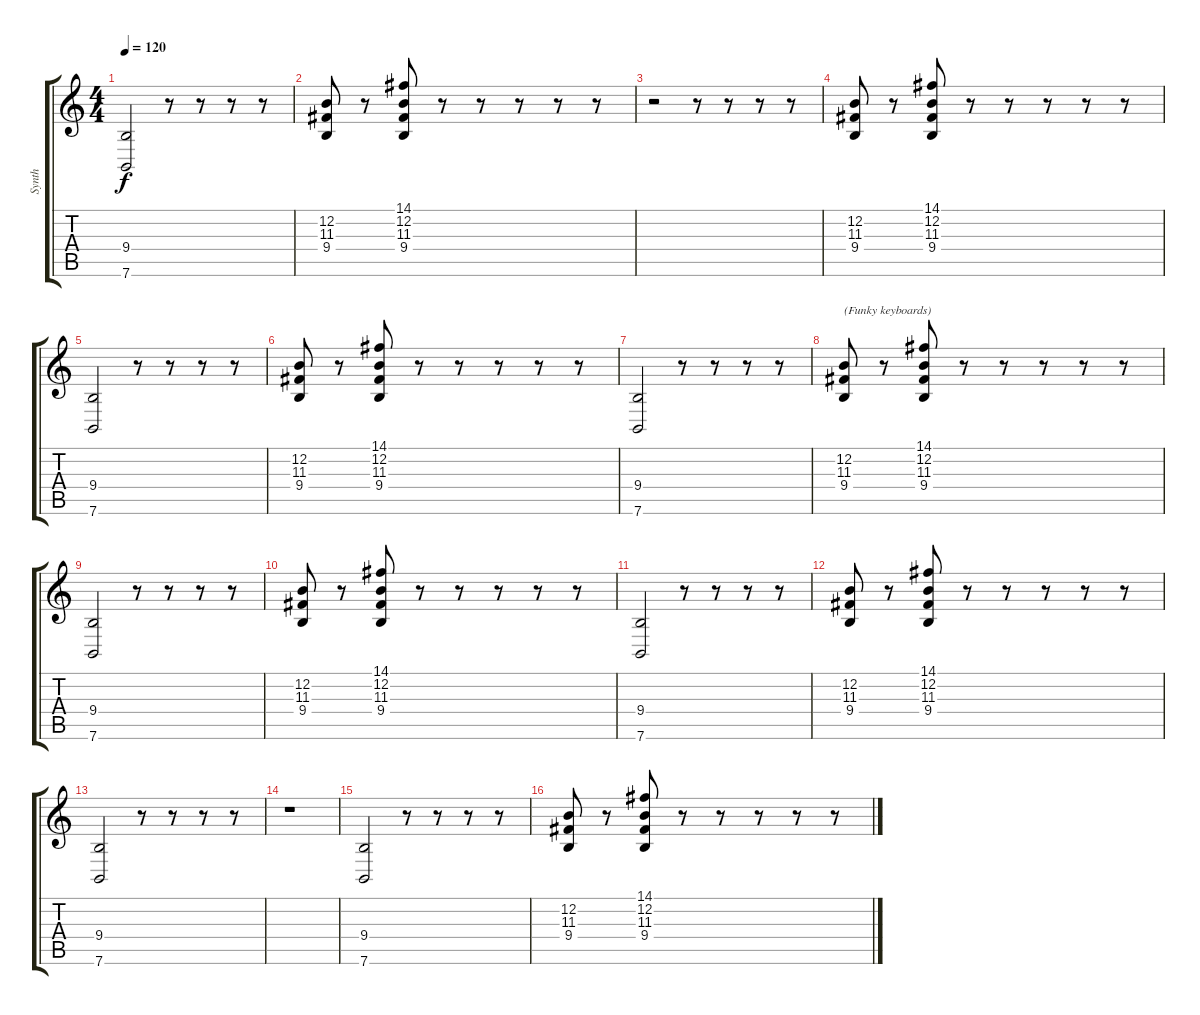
\track ("Synth" "Synth") {instrument lead1square}
\staff {score tabs}
\tuning (E4 B3 G3 D3 A2 E2) {hide}
\ts (4 4)
\tempo 120
\clef g2
\ks c
(9.4 7.6).2{dy f} r.8 r.8 r.8 r.8 |
(12.2 11.3 9.4).8 r.8 (14.1 12.2 11.3 9.4).8 r.8 r.8 r.8 r.8 r.8 |
r.2 r.8 r.8 r.8 r.8 |
(12.2 11.3 9.4).8 r.8 (14.1 12.2 11.3 9.4).8 r.8 r.8 r.8 r.8 r.8 |
(9.4 7.6).2 r.8 r.8 r.8 r.8 |
(12.2 11.3 9.4).8 r.8 (14.1 12.2 11.3 9.4).8 r.8 r.8 r.8 r.8 r.8 |
(9.4 7.6).2 r.8 r.8 r.8 r.8 |
(12.2 11.3 9.4).8{txt "(Funky keyboards)" volume 8 instrument lead1square} r.8 (14.1 12.2 11.3 9.4).8 r.8 r.8 r.8 r.8 r.8 |
(9.4 7.6).2 r.8 r.8 r.8 r.8 |
(12.2 11.3 9.4).8 r.8 (14.1 12.2 11.3 9.4).8 r.8 r.8 r.8 r.8 r.8 |
(9.4 7.6).2 r.8 r.8 r.8 r.8 |
(12.2 11.3 9.4).8 r.8 (14.1 12.2 11.3 9.4).8 r.8 r.8 r.8 r.8 r.8 |
(9.4 7.6).2 r.8 r.8 r.8 r.8 |
r.1 |
(9.4 7.6).2{volume 9} r.8 r.8 r.8 r.8 |
(12.2 11.3 9.4).8 r.8 (14.1 12.2 11.3 9.4).8 r.8 r.8 r.8 r.8 r.8
